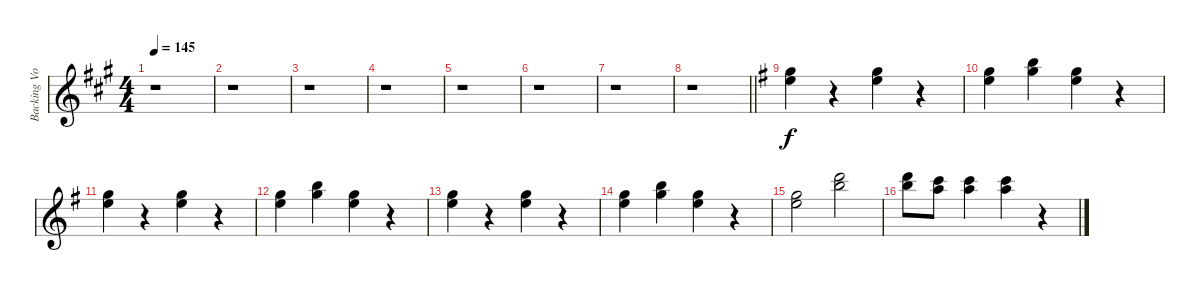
\track ("Backing Vocals" "Backing Vo") {instrument choiraahs}
\staff {score}
\tuning (E5 B4 G4 D4 A3 E3) {hide}
\ts (4 4)
\tempo 145
\clef g2
\ks f#minor
r.1{dy f} |
r.1 |
r.1 |
r.1 |
r.1 |
r.1 |
r.1 |
\barLineRight lightlight
r.1 |
\ks eminor
(0.1 8.2).4 r.4 (0.1 8.2).4 r.4 |
(0.1 8.2).4 (3.1 12.2).4 (0.1 8.2).4 r.4 |
(0.1 8.2).4 r.4 (0.1 8.2).4 r.4 |
(0.1 8.2).4 (3.1 12.2).4 (0.1 8.2).4 r.4 |
(0.1 8.2).4 r.4 (0.1 8.2).4 r.4 |
(0.1 8.2).4 (3.1 12.2).4 (0.1 8.2).4 r.4 |
(0.1 8.2).2 (7.1 15.2).2 |
(10.1 12.2).8 (8.1 10.2).8 (8.1 10.2).4 (8.1 10.2).4 r.4
